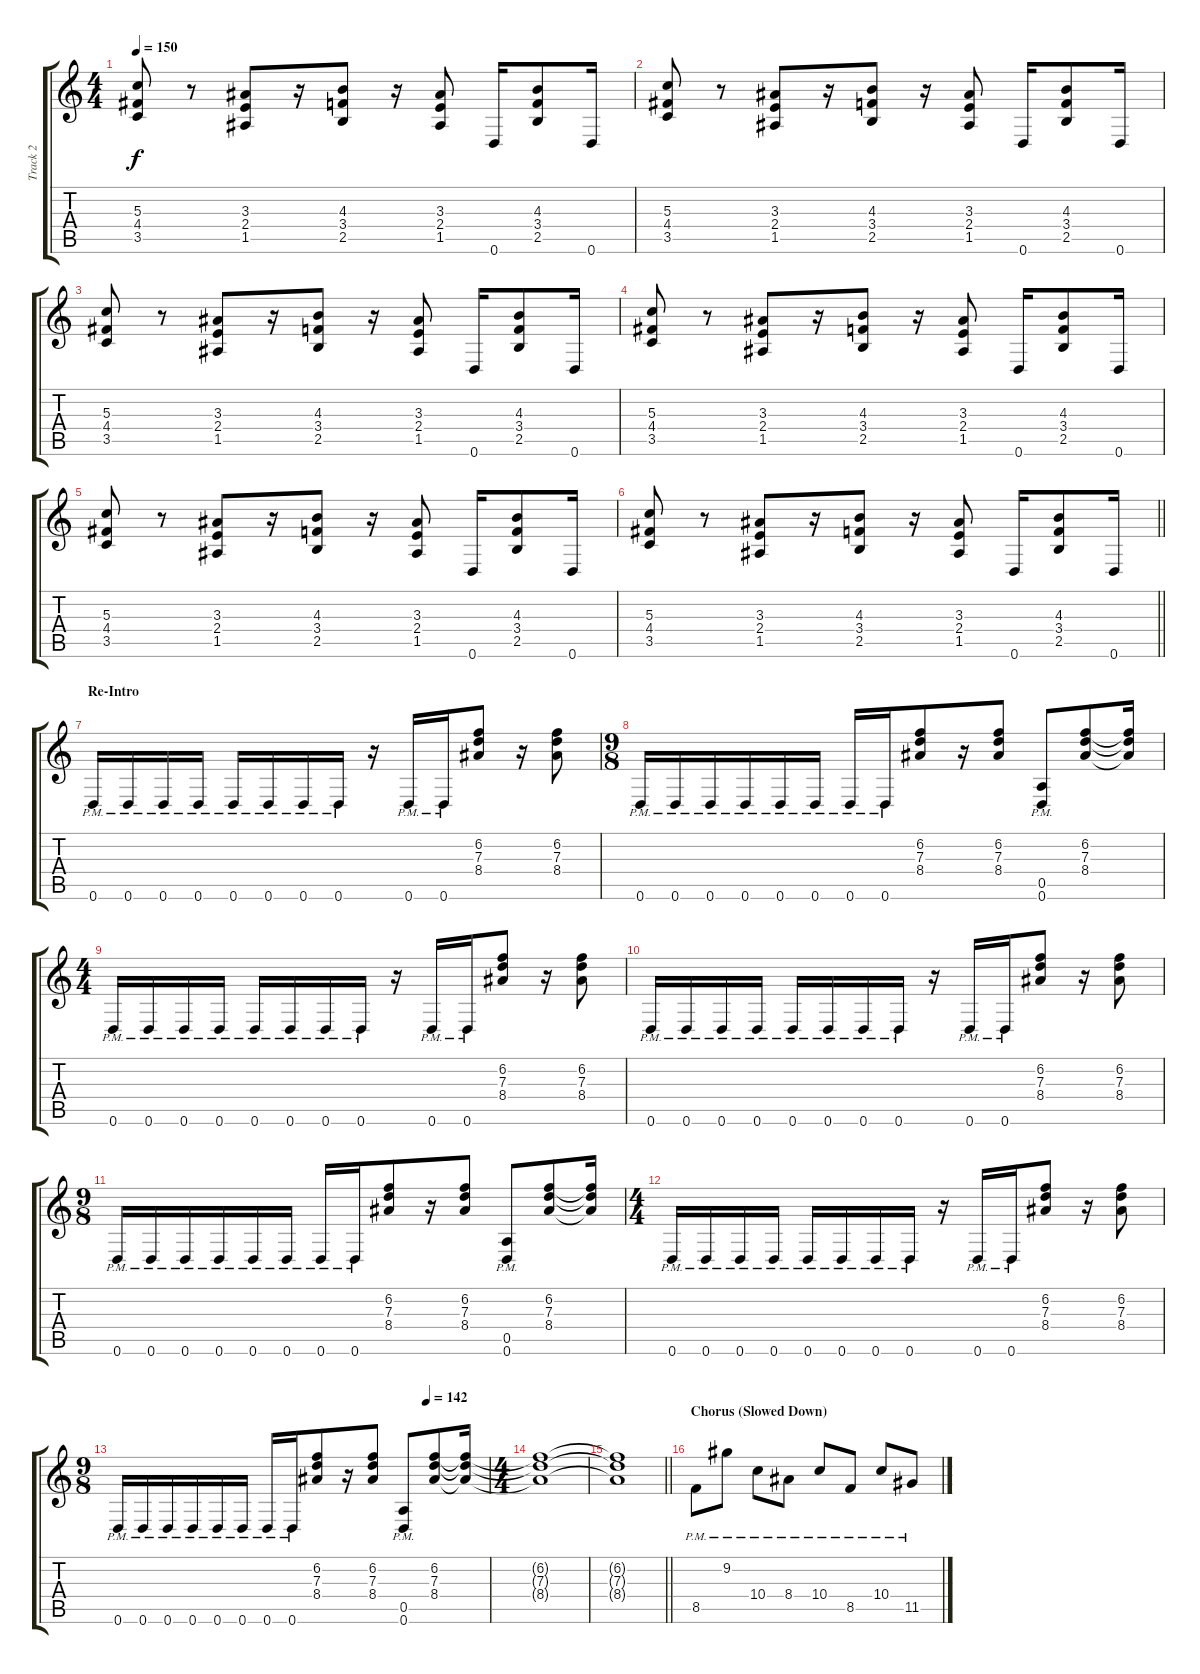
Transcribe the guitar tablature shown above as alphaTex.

\track ("Track 2" "Track 2") {instrument overdrivenguitar}
\staff {score tabs}
\tuning (E4 B3 G3 D3 A2 D2) {hide}
\ts (4 4)
\tempo 150
\clef g2
\ks c
(5.3 4.4 3.5).8{dy f} r.8 (3.3 2.4 1.5).8 r.16 (4.3 3.4 2.5).8 r.16 (3.3 2.4 1.5).8 0.6.16 (4.3 3.4 2.5).8 0.6.16 |
(5.3 4.4 3.5).8 r.8 (3.3 2.4 1.5).8 r.16 (4.3 3.4 2.5).8 r.16 (3.3 2.4 1.5).8 0.6.16 (4.3 3.4 2.5).8 0.6.16 |
(5.3 4.4 3.5).8 r.8 (3.3 2.4 1.5).8 r.16 (4.3 3.4 2.5).8 r.16 (3.3 2.4 1.5).8 0.6.16 (4.3 3.4 2.5).8 0.6.16 |
(5.3 4.4 3.5).8 r.8 (3.3 2.4 1.5).8 r.16 (4.3 3.4 2.5).8 r.16 (3.3 2.4 1.5).8 0.6.16 (4.3 3.4 2.5).8 0.6.16 |
(5.3 4.4 3.5).8 r.8 (3.3 2.4 1.5).8 r.16 (4.3 3.4 2.5).8 r.16 (3.3 2.4 1.5).8 0.6.16 (4.3 3.4 2.5).8 0.6.16 |
\barLineRight lightlight
(5.3 4.4 3.5).8 r.8 (3.3 2.4 1.5).8 r.16 (4.3 3.4 2.5).8 r.16 (3.3 2.4 1.5).8 0.6.16 (4.3 3.4 2.5).8 0.6.16 |
\section ("" "Re-Intro")
0.6{pm}.16 0.6{pm}.16 0.6{pm}.16 0.6{pm}.16 0.6{pm}.16 0.6{pm}.16 0.6{pm}.16 0.6{pm}.16 r.16 0.6{pm}.16 0.6{pm}.16 (6.2 7.3 8.4).8 r.16 (6.2 7.3 8.4).8 |
\ts (9 8)
0.6{pm}.16 0.6{pm}.16 0.6{pm}.16 0.6{pm}.16 0.6{pm}.16 0.6{pm}.16 0.6{pm}.16 0.6{pm}.16 (6.2 7.3 8.4).8 r.16 (6.2 7.3 8.4).8 (0.5{pm} 0.6{pm}).8 (6.2 7.3 8.4).8 (6.2{t} 7.3{t} 8.4{t}).16 |
\ts (4 4)
0.6{pm}.16 0.6{pm}.16 0.6{pm}.16 0.6{pm}.16 0.6{pm}.16 0.6{pm}.16 0.6{pm}.16 0.6{pm}.16 r.16 0.6{pm}.16 0.6{pm}.16 (6.2 7.3 8.4).8 r.16 (6.2 7.3 8.4).8 |
0.6{pm}.16 0.6{pm}.16 0.6{pm}.16 0.6{pm}.16 0.6{pm}.16 0.6{pm}.16 0.6{pm}.16 0.6{pm}.16 r.16 0.6{pm}.16 0.6{pm}.16 (6.2 7.3 8.4).8 r.16 (6.2 7.3 8.4).8 |
\ts (9 8)
0.6{pm}.16 0.6{pm}.16 0.6{pm}.16 0.6{pm}.16 0.6{pm}.16 0.6{pm}.16 0.6{pm}.16 0.6{pm}.16 (6.2 7.3 8.4).8 r.16 (6.2 7.3 8.4).8 (0.5{pm} 0.6{pm}).8 (6.2 7.3 8.4).8 (6.2{t} 7.3{t} 8.4{t}).16 |
\ts (4 4)
0.6{pm}.16 0.6{pm}.16 0.6{pm}.16 0.6{pm}.16 0.6{pm}.16 0.6{pm}.16 0.6{pm}.16 0.6{pm}.16 r.16 0.6{pm}.16 0.6{pm}.16 (6.2 7.3 8.4).8 r.16 (6.2 7.3 8.4).8 |
\ts (9 8)
\tempo (142 0.8333333333333334)
0.6{pm}.16 0.6{pm}.16 0.6{pm}.16 0.6{pm}.16 0.6{pm}.16 0.6{pm}.16 0.6{pm}.16 0.6{pm}.16 (6.2 7.3 8.4).8 r.16 (6.2 7.3 8.4).8 (0.5{pm} 0.6{pm}).8 (6.2 7.3 8.4).8 (6.2{t} 7.3{t} 8.4{t}).16 |
\ts (4 4)
(6.2{t} 7.3{t} 8.4{t}).1 |
\barLineRight lightlight
(6.2{t} 7.3{t} 8.4{t}).1 |
\section ("" "Chorus (Slowed Down)")
8.5{pm}.8{instrument distortionguitar} 9.2{pm}.8 10.4{pm}.8 8.4{pm}.8 10.4{pm}.8 8.5{pm}.8 10.4{pm}.8 11.5{pm}.8
